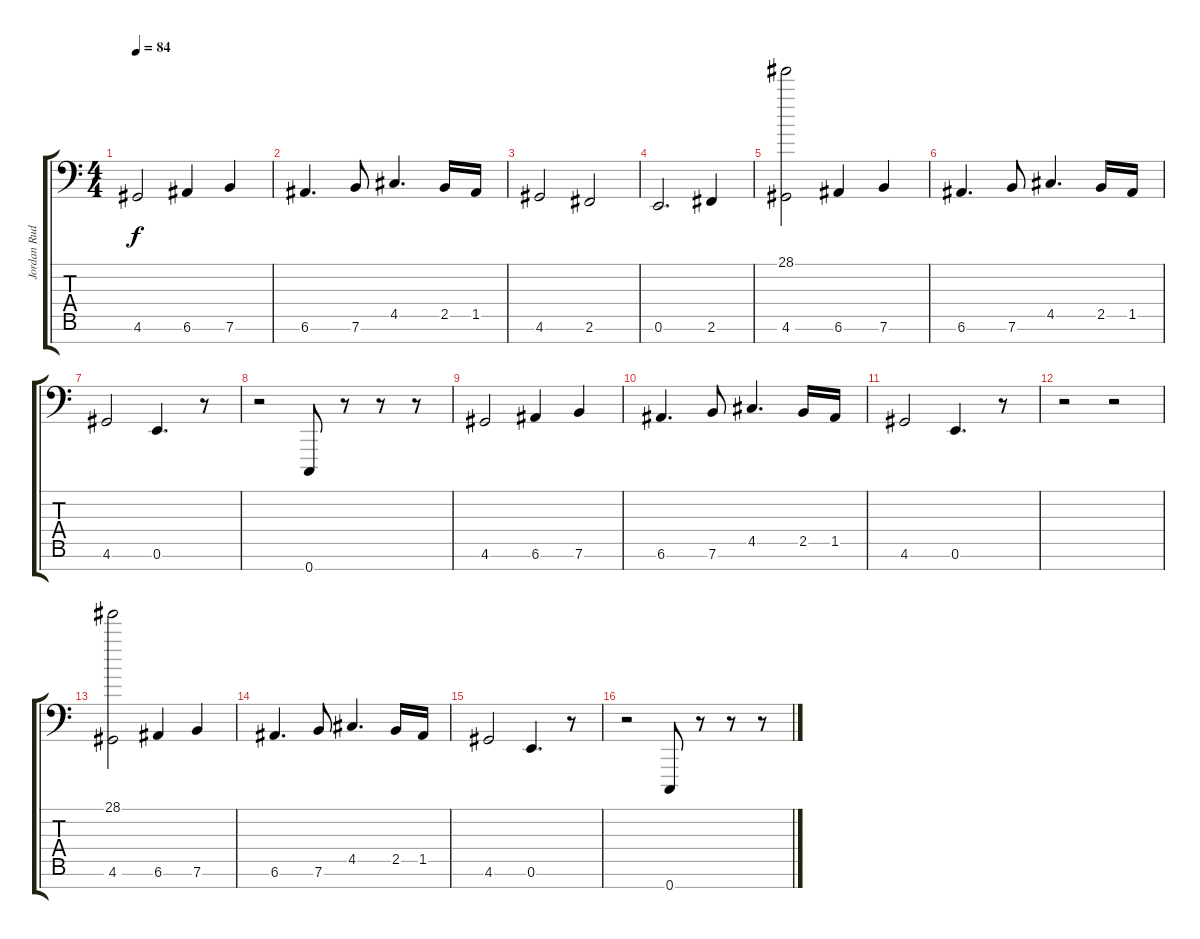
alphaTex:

\track ("Jordan Rudess" "Jordan Rud") {instrument lead2sawtooth}
\staff {score tabs}
\tuning (E4 B3 G3 D3 A2 E2 C-1) {hide}
\ts (4 4)
\tempo 84
\clef f4
\ks c
4.6.2{dy f} 6.6.4 7.6.4 |
6.6.4{d} 7.6.8 4.5.4{d} 2.5.16 1.5.16 |
4.6.2 2.6.2 |
0.6.2{d} 2.6.4 |
(28.1 4.6).2 6.6.4 7.6.4 |
6.6.4{d} 7.6.8 4.5.4{d} 2.5.16 1.5.16 |
4.6.2 0.6.4{d} r.8 |
r.2 0.7.8 r.8 r.8 r.8 |
4.6.2 6.6.4 7.6.4 |
6.6.4{d} 7.6.8 4.5.4{d} 2.5.16 1.5.16 |
4.6.2 0.6.4{d} r.8 |
r.2 r.2 |
(28.1 4.6).2{volume 10} 6.6.4 7.6.4 |
6.6.4{d} 7.6.8 4.5.4{d} 2.5.16 1.5.16 |
4.6.2 0.6.4{d} r.8 |
r.2 0.7.8 r.8 r.8 r.8
